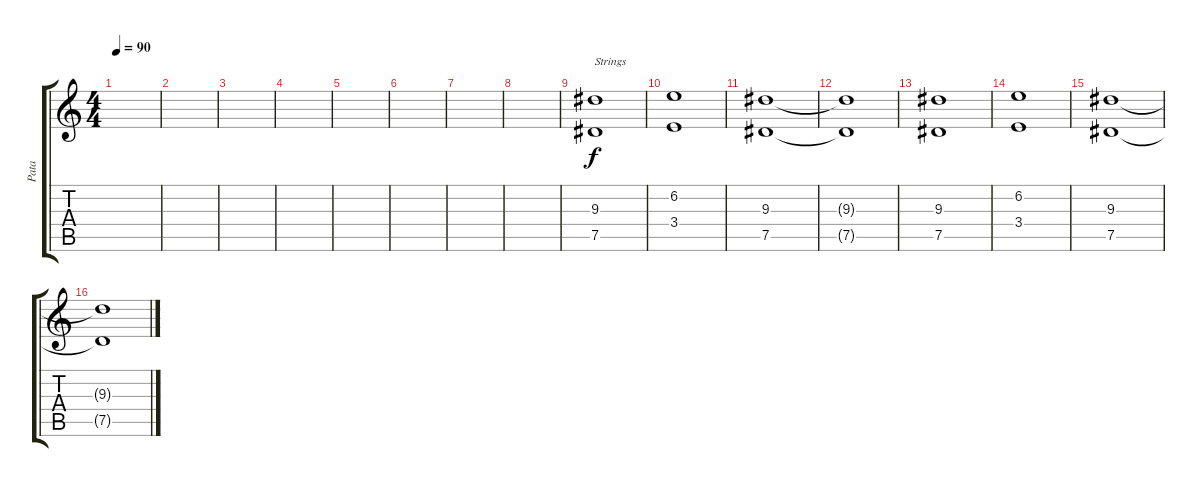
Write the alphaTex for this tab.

\track ("Pata" "Pata") {instrument electricguitarclean}
\staff {score tabs}
\tuning (Eb4 Bb3 Gb3 Db3 Ab2 Eb2) {hide}
\ts (4 4)
\tempo 90
\clef g2
\ks c
|
|
|
|
|
|
|
|
(9.3 7.5).1{txt "Strings" volume 14 balance 8 instrument stringensemble1} |
(6.2 3.4).1 |
(9.3 7.5).1 |
(9.3{t} 7.5{t}).1 |
(9.3 7.5).1 |
(6.2 3.4).1 |
(9.3 7.5).1 |
(9.3{t} 7.5{t}).1
